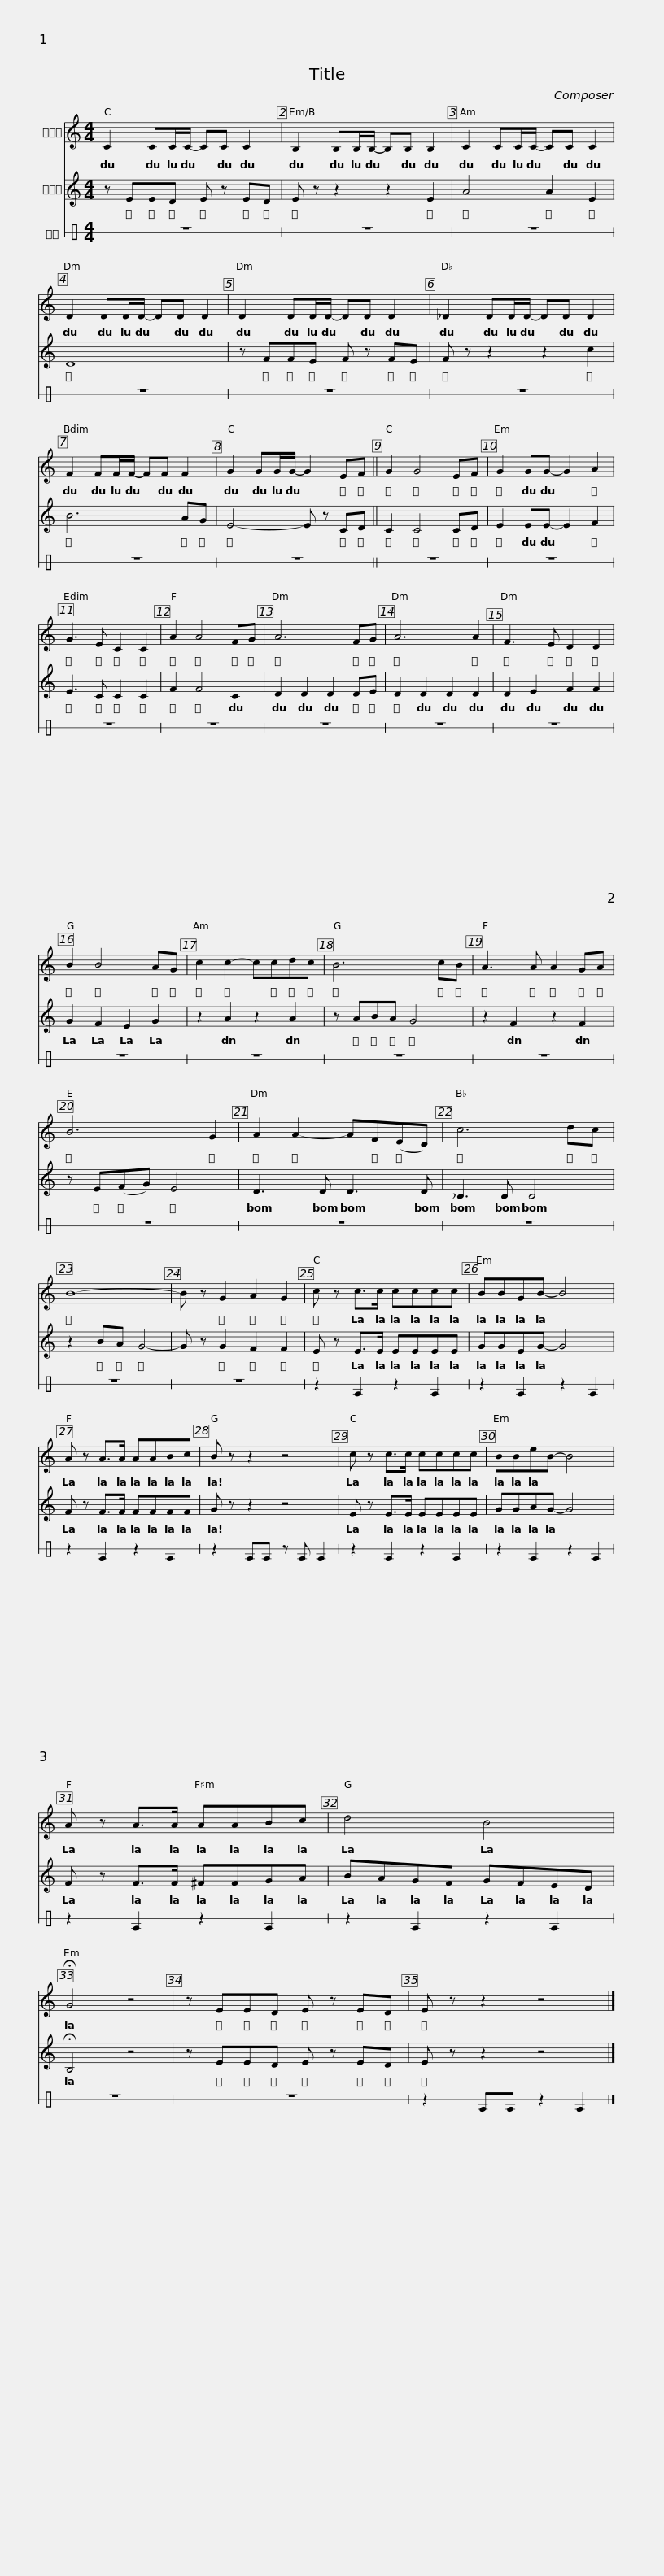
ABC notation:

X:1
%%score 1 2 3
L:1/8
M:4/4
I:linebreak $
K:C
V:1 treble
V:2 treble
V:3 perc stafflines=1
K:none
V:1
 C2 CC/C/- CC C2 | B,2 B,B,/B,/- B,B, B,2 | C2 CC/C/- CC C2 | D2 DD/D/- DD D2 |$ D2 DD/D/- DD D2 | %5
 _D2 DD/D/- DD D2 | F2 FF/F/- FF F2 | G2 GG/G/- G2 EF ||$ G2 G4 EF | G2 GG- G2 A2 | %10
 G3 E C2 C2 | A2 A4 FG |$ A6 FG | A6 A2 | F3 E D2 D2 | %15
 B2 B4 AG |$ c2 c2- ccdc | B6 cB | A3 A A2 GA | B6 G2 |$ %20
 A2 A2- AF(ED) | c6 dc | B8- | B z G2 A2 G2 |$ c z c>c cccc | %25
 BBGB- B4 | A z A>A AABc | B z z2 z4 |$ c z c>c cccc | BBeB- B4 | %30
 A z A>A AABc | d4 B4 |$ !fermata!G4 z4 | z EED E z ED | E z z2 z4 |] %35
V:2
 z EED E z ED | E z z2 z2 E2 | A4 A2 E2 | D8 |$ z FFE F z FE | %5
 F z z2 z2 c2 | B6 AG | E4- E z CD ||$ C2 C4 CD | E2 EE- E2 F2 | %10
 E3 C C2 C2 | F2 F4 C2 |$ D2 D2 D2 DE | D2 D2 D2 D2 | D2 E2 F2 F2 | %15
 G2 F2 E2 G2 |$ z2 A2 z2 A2 | z ABA G4 | z2 F2 z2 F2 | z E(FG) E4 |$ %20
 D3 D D3 D | _B,3 B, B,4 | z2 BA G4- | G z G2 F2 F2 |$ E z E>E EEEE | %25
 GGEG- G4 | F z F>F FFFF | G z z2 z4 |$ E z E>E EEEE | GGAG- G4 | %30
 F z F>F ^FFGA | BAGF GFED |$ !fermata!B,4 z4 | z EED E z ED | E z z2 z4 |] %35
V:3
 z8 | z8 | z8 | z8 |$ z8 | %5
 z8 | z8 | z8 ||$ z8 | z8 | %10
 z8 | z8 |$ z8 | z8 | z8 | %15
 z8 |$ z8 | z8 | z8 | z8 |$ %20
 z8 | z8 | z8 | z8 |$ z2 E2 z2 E2 | %25
 z2 E2 z2 E2 | z2 E2 z2 E2 | z2 EE z E E2 |$ z2 E2 z2 E2 | z2 E2 z2 E2 | %30
 z2 E2 z2 E2 | z2 E2 z2 E2 |$ z8 | z8 | z2 EE z2 E2 |] %35
